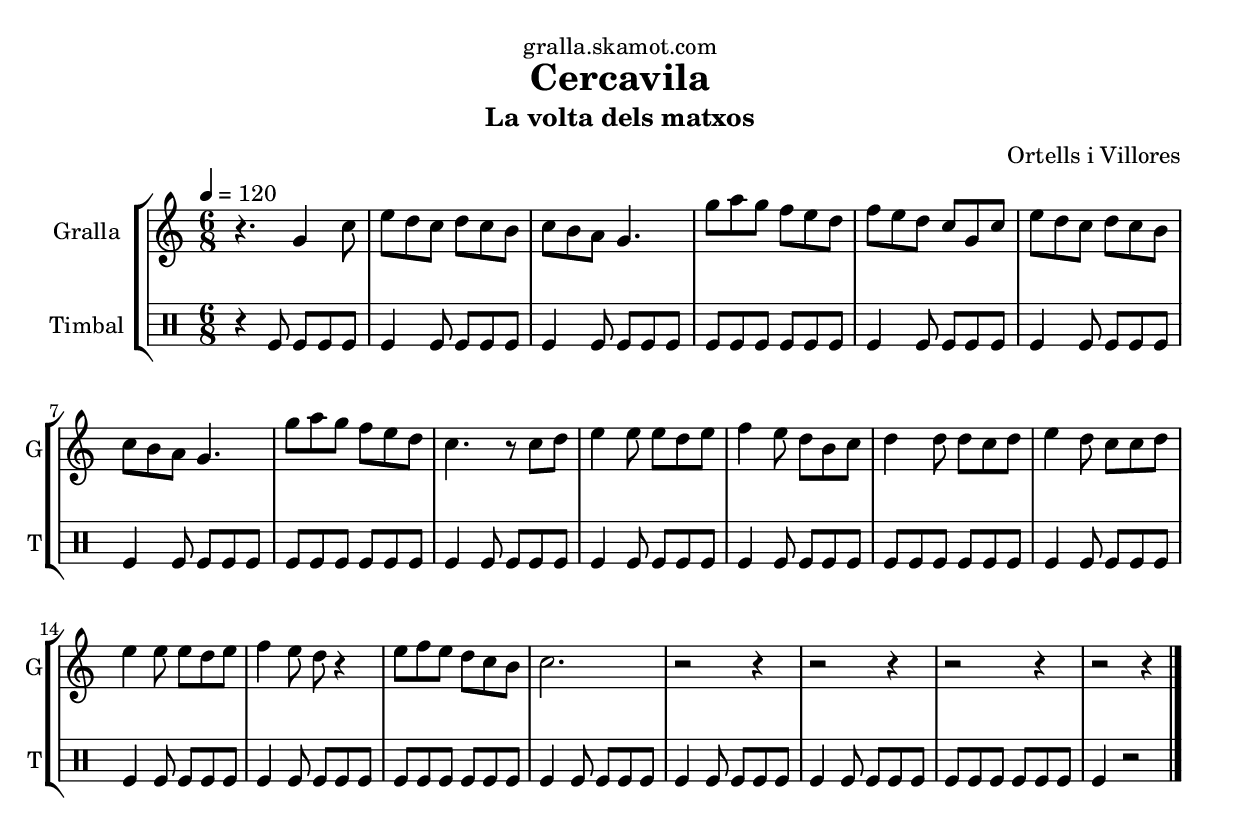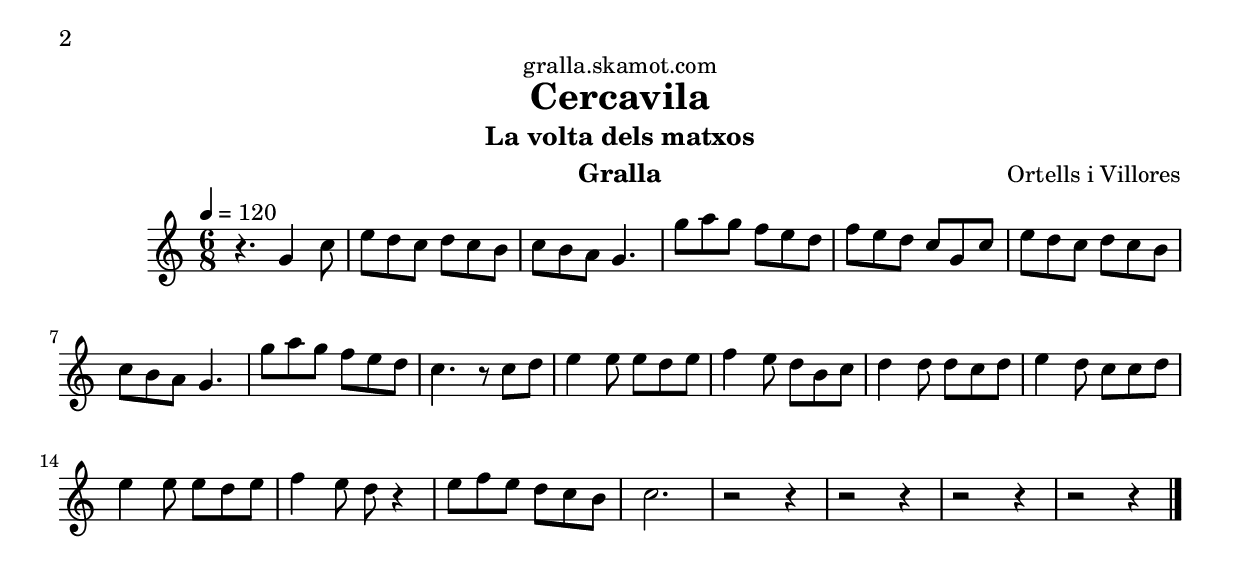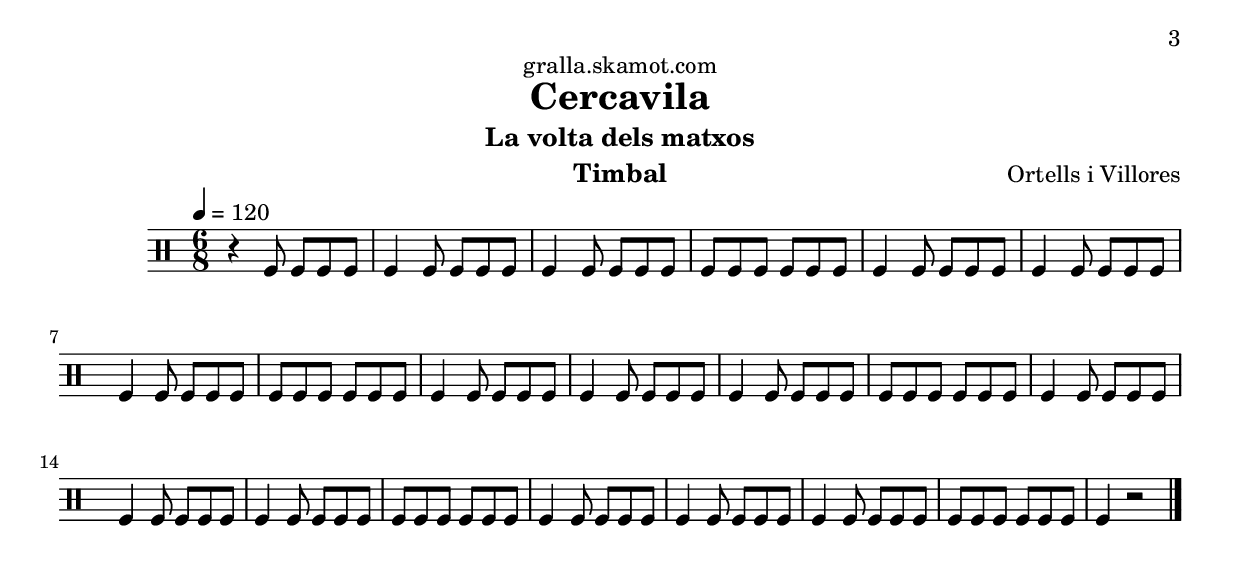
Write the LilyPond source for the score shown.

\version "2.16.2"

\header {
  dedication="gralla.skamot.com"
  title="Cercavila"
  subtitle="La volta dels matxos"
  subsubtitle=""
  poet=""
  meter=""
  piece=""
  composer="Ortells i Villores"
  arranger=""
  opus=""
  instrument=""
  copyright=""
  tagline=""
}

liniaroAa =
\relative g'
{
  \tempo 4=120
  \clef treble
  \key c \major
  \time 6/8
  r4. g4 c8  |
  e8 d c d c b  |
  c8 b a g4.  |
  g'8 a g f e d  |
  %05
  f8 e d c g c  |
  e8 d c d c b  |
  c8 b a g4.  |
  g'8 a g f e d  |
  c4. r8 c d  |
  %10
  e4 e8 e d e  |
  f4 e8 d b c  |
  d4 d8 d c d  |
  e4 d8 c c d  |
  e4 e8 e d e  |
  %15
  f4 e8 d r4  |
  e8 f e d c b  |
  c2.  |
  r2 r4  |
  r2 r4  |
  %20
  r2 r4  |
  r2 r4  \bar "|."
}

liniaroAb =
\drummode
{
  \tempo 4=120
  \time 6/8
  r4 tomfl8 tomfl tomfl tomfl  |
  tomfl4 tomfl8 tomfl tomfl tomfl  |
  tomfl4 tomfl8 tomfl tomfl tomfl  |
  tomfl8 tomfl tomfl tomfl tomfl tomfl  |
  %05
  tomfl4 tomfl8 tomfl tomfl tomfl  |
  tomfl4 tomfl8 tomfl tomfl tomfl  |
  tomfl4 tomfl8 tomfl tomfl tomfl  |
  tomfl8 tomfl tomfl tomfl tomfl tomfl  |
  tomfl4 tomfl8 tomfl tomfl tomfl  |
  %10
  tomfl4 tomfl8 tomfl tomfl tomfl  |
  tomfl4 tomfl8 tomfl tomfl tomfl  |
  tomfl8 tomfl tomfl tomfl tomfl tomfl  |
  tomfl4 tomfl8 tomfl tomfl tomfl  |
  tomfl4 tomfl8 tomfl tomfl tomfl  |
  %15
  tomfl4 tomfl8 tomfl tomfl tomfl  |
  tomfl8 tomfl tomfl tomfl tomfl tomfl  |
  tomfl4 tomfl8 tomfl tomfl tomfl  |
  tomfl4 tomfl8 tomfl tomfl tomfl  |
  tomfl4 tomfl8 tomfl tomfl tomfl  |
  %20
  tomfl8 tomfl tomfl tomfl tomfl tomfl  |
  tomfl4 r2  \bar "|."
}

\bookpart {
  \score {
    \new StaffGroup {
      \override Score.RehearsalMark #'self-alignment-X = #LEFT
      <<
        \new Staff \with {instrumentName = #"Gralla" shortInstrumentName = #"G"} \liniaroAa
        \new DrumStaff \with {instrumentName = #"Timbal" shortInstrumentName = #"T"} \liniaroAb
      >>
    }
    \layout {}
  }
  \score { \unfoldRepeats
    \new StaffGroup {
      \override Score.RehearsalMark #'self-alignment-X = #LEFT
      <<
        \new Staff \with {instrumentName = #"Gralla" shortInstrumentName = #"G"} \liniaroAa
        \new DrumStaff \with {instrumentName = #"Timbal" shortInstrumentName = #"T"} \liniaroAb
      >>
    }
    \midi {
      \set Staff.midiInstrument = "oboe"
      \set DrumStaff.midiInstrument = "drums"
    }
  }
}

\bookpart {
  \header {instrument="Gralla"}
  \score {
    \new StaffGroup {
      \override Score.RehearsalMark #'self-alignment-X = #LEFT
      <<
        \new Staff \liniaroAa
      >>
    }
    \layout {}
  }
  \score { \unfoldRepeats
    \new StaffGroup {
      \override Score.RehearsalMark #'self-alignment-X = #LEFT
      <<
        \new Staff \liniaroAa
      >>
    }
    \midi {
      \set Staff.midiInstrument = "oboe"
      \set DrumStaff.midiInstrument = "drums"
    }
  }
}

\bookpart {
  \header {instrument="Timbal"}
  \score {
    \new StaffGroup {
      \override Score.RehearsalMark #'self-alignment-X = #LEFT
      <<
        \new DrumStaff \liniaroAb
      >>
    }
    \layout {}
  }
  \score { \unfoldRepeats
    \new StaffGroup {
      \override Score.RehearsalMark #'self-alignment-X = #LEFT
      <<
        \new DrumStaff \liniaroAb
      >>
    }
    \midi {
      \set Staff.midiInstrument = "oboe"
      \set DrumStaff.midiInstrument = "drums"
    }
  }
}

